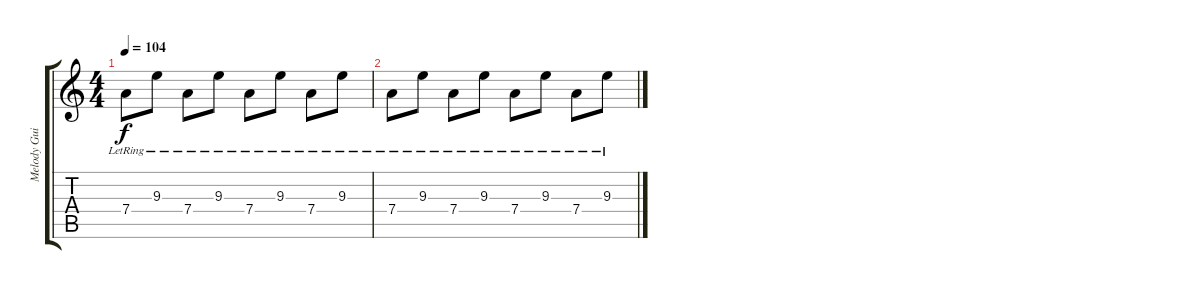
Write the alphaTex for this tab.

\track ("Melody Guitar/Piano" "Melody Gui") {instrument electricguitarclean}
\staff {score tabs}
\tuning (E4 B3 G3 D3 A2 E2) {hide}
\ts (4 4)
\tempo 104
\clef g2
\ks c
7.4{lr}.8{dy f} 9.3{lr}.8 7.4{lr}.8 9.3{lr}.8 7.4{lr}.8 9.3{lr}.8 7.4{lr}.8 9.3{lr}.8 |
7.4{lr}.8 9.3{lr}.8 7.4{lr}.8 9.3{lr}.8 7.4{lr}.8 9.3{lr}.8 7.4{lr}.8 9.3{lr}.8
